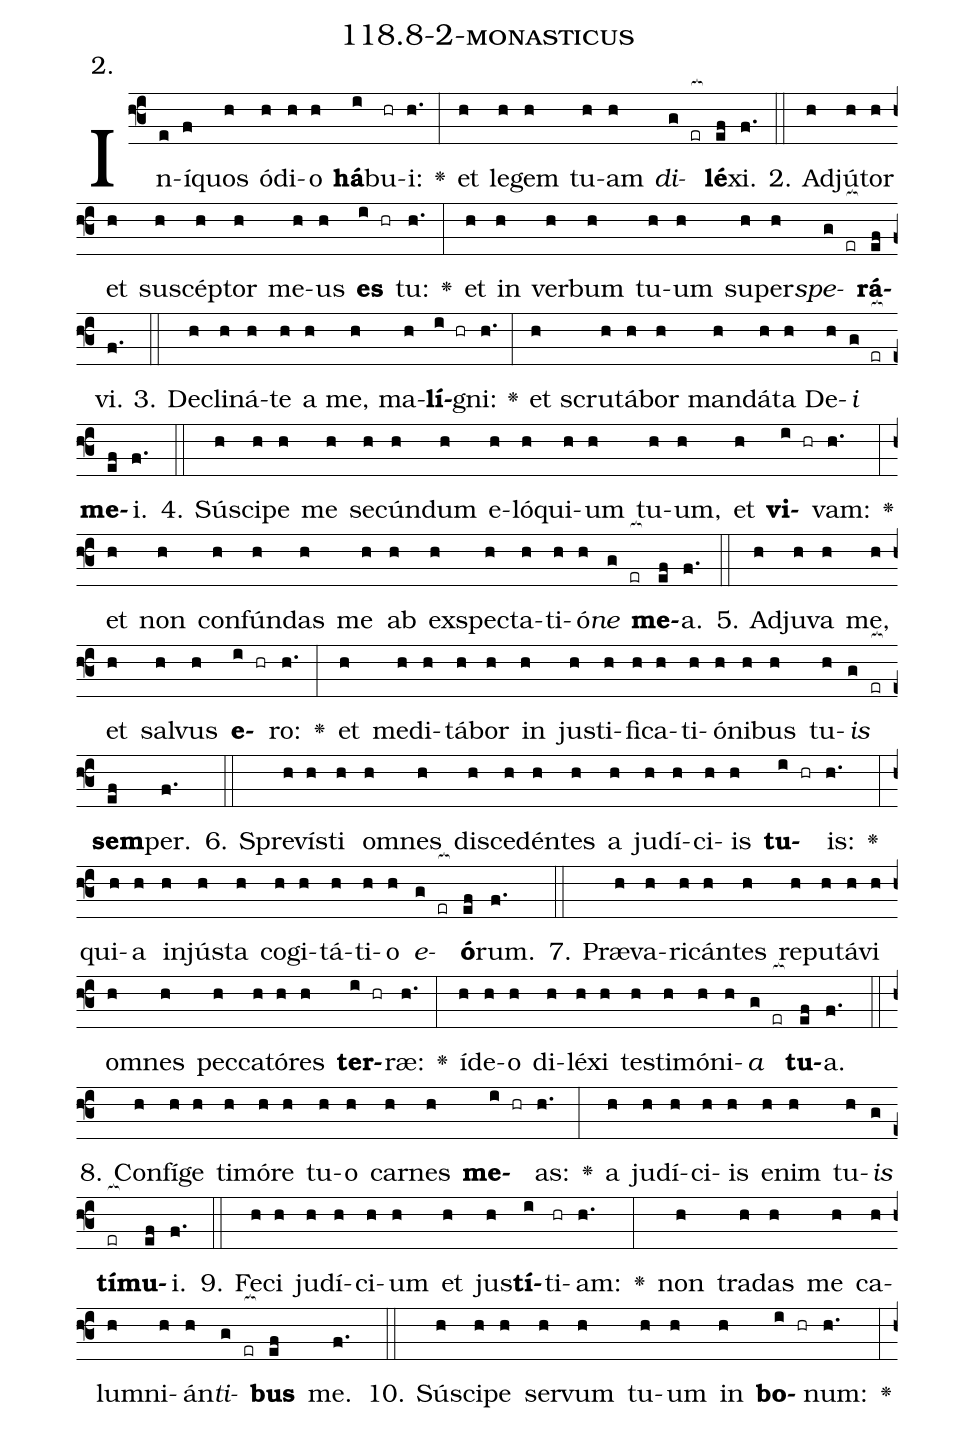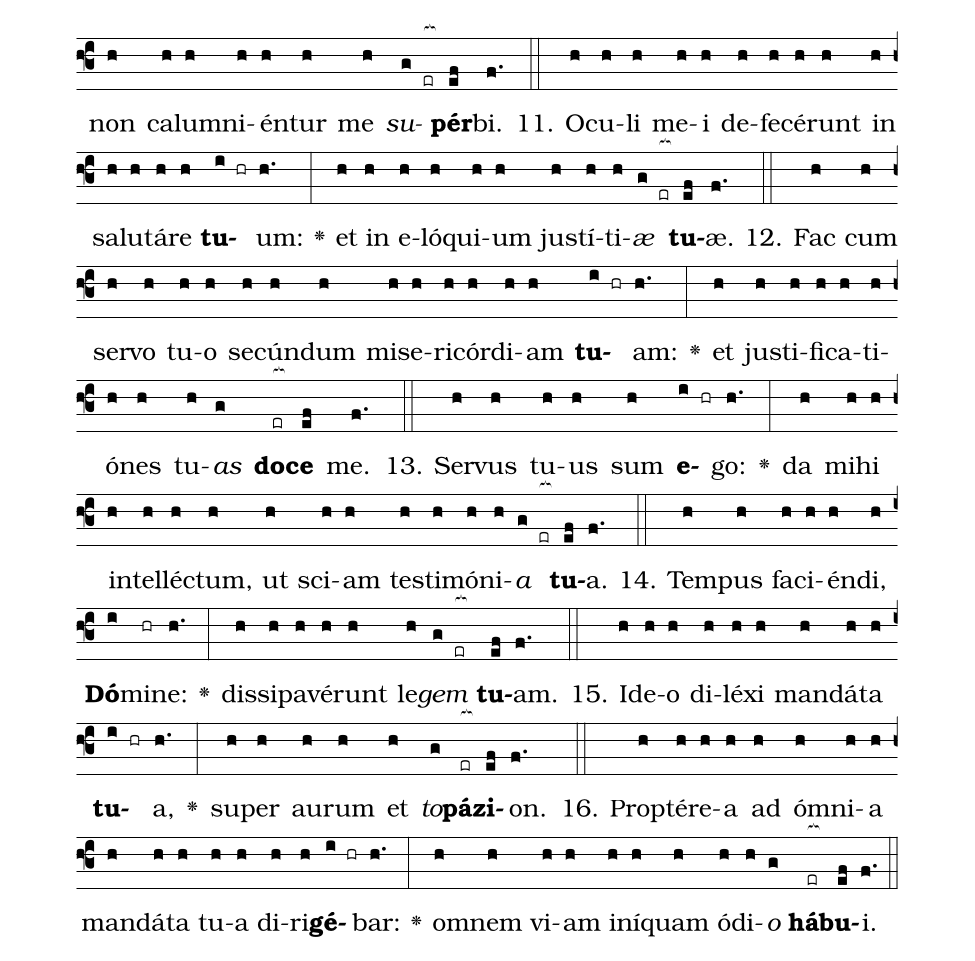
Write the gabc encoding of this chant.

name: 118.8-2-monasticus;
annotation: 2.;
%%
(f3)In(e)í(f)quos(h) ó(h)di(h)o(h) <b>há</b>(i)bu(hr)i:(h.) <v>\greheightstar</v>(:) et(h) le(h)gem(h) tu(h)am(h) <i>di</i>(g er[ocb:1{])<b>lé</b>(ef[ocb:0}])xi.(f.) (::)
2. Ad(h)jú(h)tor(h) et(h) su(h)scép(h)tor(h) me(h)us(h) <b>es</b>(i hr) tu:(h.) <v>\greheightstar</v>(:) et(h) in(h) ver(h)bum(h) tu(h)um(h) su(h)per(h)<i>spe</i>(g er[ocb:1{])<b>rá</b>(ef[ocb:0}])vi.(f.) (::)
3. De(h)cli(h)ná(h)te(h) a(h) me,(h) ma(h)<b>lí</b>(i hr)gni:(h.) <v>\greheightstar</v>(:) et(h) scru(h)tá(h)bor(h) man(h)dá(h)ta(h) De(h)<i>i</i>(g er[ocb:1{]) <b>me</b>(ef[ocb:0}])i.(f.) (::)
4. Sú(h)sci(h)pe(h) me(h) se(h)cún(h)dum(h) e(h)ló(h)qui(h)um(h) tu(h)um,(h) et(h) <b>vi</b>(i hr)vam:(h.) <v>\greheightstar</v>(:) et(h) non(h) con(h)fún(h)das(h) me(h) ab(h) ex(h)spec(h)ta(h)ti(h)ó(h)<i>ne</i>(g er[ocb:1{]) <b>me</b>(ef[ocb:0}])a.(f.) (::)
5. Ad(h)ju(h)va(h) me,(h) et(h) sal(h)vus(h) <b>e</b>(i hr)ro:(h.) <v>\greheightstar</v>(:) et(h) me(h)di(h)tá(h)bor(h) in(h) jus(h)ti(h)fi(h)ca(h)ti(h)ó(h)ni(h)bus(h) tu(h)<i>is</i>(g er[ocb:1{]) <b>sem</b>(ef[ocb:0}])per.(f.) (::)
6. Spre(h)vís(h)ti(h) om(h)nes(h) di(h)sce(h)dén(h)tes(h) a(h) ju(h)dí(h)ci(h)is(h) <b>tu</b>(i hr)is:(h.) <v>\greheightstar</v>(:) qui(h)a(h) in(h)jús(h)ta(h) co(h)gi(h)tá(h)ti(h)o(h) <i>e</i>(g er[ocb:1{])<b>ó</b>(ef[ocb:0}])rum.(f.) (::)
7. Præ(h)va(h)ri(h)cán(h)tes(h) re(h)pu(h)tá(h)vi(h) om(h)nes(h) pec(h)ca(h)tó(h)res(h) <b>ter</b>(i hr)ræ:(h.) <v>\greheightstar</v>(:) íd(h)e(h)o(h) di(h)lé(h)xi(h) tes(h)ti(h)mó(h)ni(h)<i>a</i>(g er[ocb:1{]) <b>tu</b>(ef[ocb:0}])a.(f.) (::)
8. Con(h)fí(h)ge(h) ti(h)mó(h)re(h) tu(h)o(h) car(h)nes(h) <b>me</b>(i hr)as:(h.) <v>\greheightstar</v>(:) a(h) ju(h)dí(h)ci(h)is(h) e(h)nim(h) tu(h)<i>is</i>(g) <b>tí</b>(er[ocb:1{])<b>mu</b>(ef[ocb:0}])i.(f.) (::)
9. Fe(h)ci(h) ju(h)dí(h)ci(h)um(h) et(h) jus(h)<b>tí</b>(i)ti(hr)am:(h.) <v>\greheightstar</v>(:) non(h) tra(h)das(h) me(h) ca(h)lum(h)ni(h)án(h)<i>ti</i>(g er[ocb:1{])<b>bus</b>(ef[ocb:0}]) me.(f.) (::)
10. Sú(h)sci(h)pe(h) ser(h)vum(h) tu(h)um(h) in(h) <b>bo</b>(i hr)num:(h.) <v>\greheightstar</v>(:) non(h) ca(h)lum(h)ni(h)én(h)tur(h) me(h) <i>su</i>(g er[ocb:1{])<b>pér</b>(ef[ocb:0}])bi.(f.) (::)
11. O(h)cu(h)li(h) me(h)i(h) de(h)fe(h)cé(h)runt(h) in(h) sa(h)lu(h)tá(h)re(h) <b>tu</b>(i hr)um:(h.) <v>\greheightstar</v>(:) et(h) in(h) e(h)ló(h)qui(h)um(h) jus(h)tí(h)ti(h)<i>æ</i>(g er[ocb:1{]) <b>tu</b>(ef[ocb:0}])æ.(f.) (::)
12. Fac(h) cum(h) ser(h)vo(h) tu(h)o(h) se(h)cún(h)dum(h) mi(h)se(h)ri(h)cór(h)di(h)am(h) <b>tu</b>(i hr)am:(h.) <v>\greheightstar</v>(:) et(h) jus(h)ti(h)fi(h)ca(h)ti(h)ó(h)nes(h) tu(h)<i>as</i>(g) <b>do</b>(er[ocb:1{])<b>ce</b>(ef[ocb:0}]) me.(f.) (::)
13. Ser(h)vus(h) tu(h)us(h) sum(h) <b>e</b>(i hr)go:(h.) <v>\greheightstar</v>(:) da(h) mi(h)hi(h) in(h)tel(h)léc(h)tum,(h) ut(h) sci(h)am(h) tes(h)ti(h)mó(h)ni(h)<i>a</i>(g er[ocb:1{]) <b>tu</b>(ef[ocb:0}])a.(f.) (::)
14. Tem(h)pus(h) fa(h)ci(h)én(h)di,(h) <b>Dó</b>(i)mi(hr)ne:(h.) <v>\greheightstar</v>(:) dis(h)si(h)pa(h)vé(h)runt(h) le(h)<i>gem</i>(g er[ocb:1{]) <b>tu</b>(ef[ocb:0}])am.(f.) (::)
15. Id(h)e(h)o(h) di(h)lé(h)xi(h) man(h)dá(h)ta(h) <b>tu</b>(i hr)a,(h.) <v>\greheightstar</v>(:) su(h)per(h) au(h)rum(h) et(h) <i>to</i>(g)<b>pá</b>(er[ocb:1{])<b>zi</b>(ef[ocb:0}])on.(f.) (::)
16. Prop(h)tér(h)e(h)a(h) ad(h) óm(h)ni(h)a(h) man(h)dá(h)ta(h) tu(h)a(h) di(h)ri(h)<b>gé</b>(i hr)bar:(h.) <v>\greheightstar</v>(:) om(h)nem(h) vi(h)am(h) in(h)í(h)quam(h) ó(h)di(h)<i>o</i>(g) <b>há</b>(er[ocb:1{])<b>bu</b>(ef[ocb:0}])i.(f.) (::)
